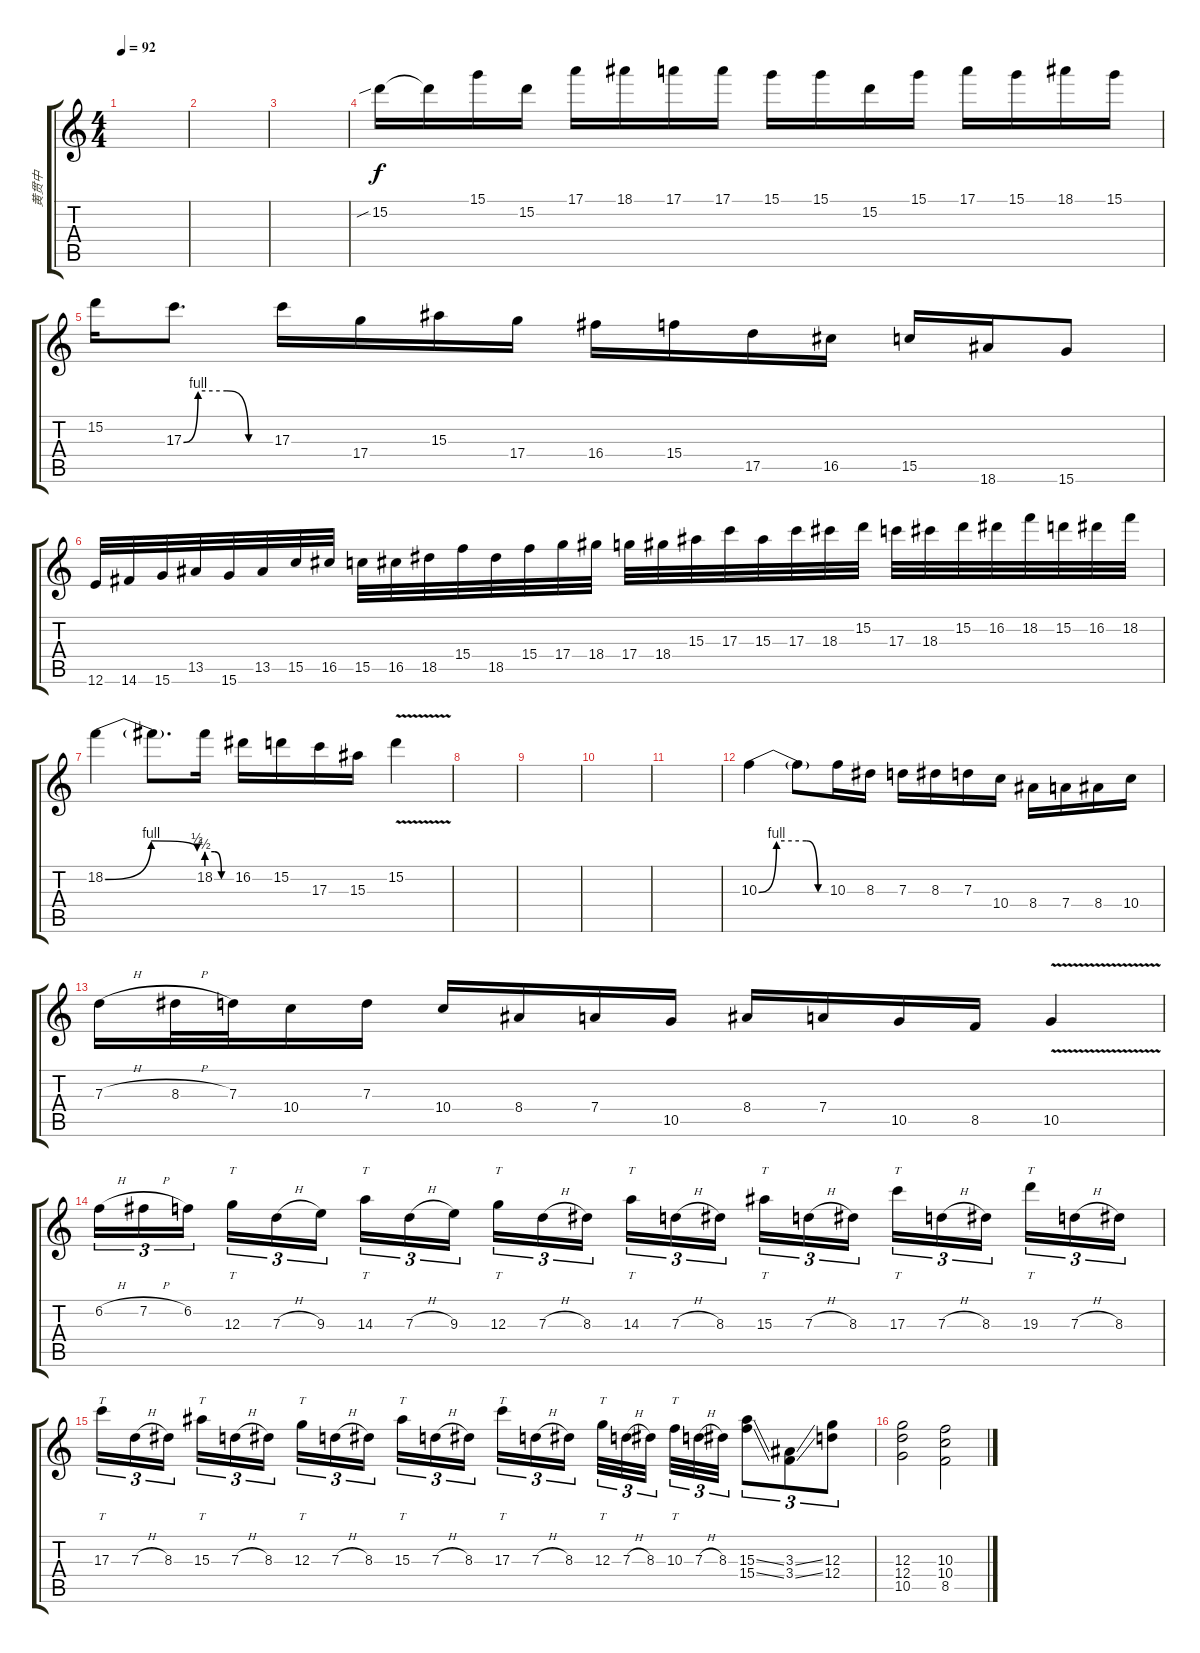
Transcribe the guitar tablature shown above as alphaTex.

\track ("黄贯中" "黄贯中") {instrument distortionguitar}
\staff {score tabs}
\tuning (E4 B3 G3 D3 A2 E2) {hide}
\ts (4 4)
\tempo 92
\clef g2
\ks c
|
|
|
15.2{sib}.16{volume 16} 15.2{t}.16 15.1.16 15.2.16 17.1.16 18.1.16 17.1.16 17.1.16 15.1.16 15.1.16 15.2.16 15.1.16 17.1.16 15.1.16 18.1.16 15.1.16 |
15.2.16 17.3{be (custom 0 0 10 4 30 4 45 0 60 0)}.8{d} 17.3.16 17.4.16 15.3.16 17.4.16 16.4.16 15.4.16 17.5.16 16.5.16 15.5.16 18.6.16 15.6.8 |
12.6.32 14.6.32 15.6.32 13.5.32 15.6.32 13.5.32 15.5.32 16.5.32 15.5.32 16.5.32 18.5.32 15.4.32 18.5.32 15.4.32 17.4.32 18.4.32 17.4.32 18.4.32 15.3.32 17.3.32 15.3.32 17.3.32 18.3.32 15.2.32 17.3.32 18.3.32 15.2.32 16.2.32 18.2.32 15.2.32 16.2.32 18.2.32 |
18.2{be (bendrelease 0 0 15 4 50 4 60 2)}.4 18.2{t}.8{d} 18.2{be (custom 0 2 20 2 36 0 60 0)}.16 16.2.16 15.2.16 17.3.16 15.3.16 15.2{v}.4 |
|
|
|
|
10.3{be (custom 0 0 15 4 40 4 50 0 60 0)}.4 10.3{t}.8 10.3.16 8.3.16 7.3.16 8.3.16 7.3.16 10.4.16 8.4.16 7.4.16 8.4.16 10.4.16 |
7.3{h}.16 8.3{h}.32 7.3.32 10.4.16 7.3.16 10.4.16 8.4.16 7.4.16 10.5.16 8.4.16 7.4.16 10.5.16 8.5.16 10.5{v}.4 |
6.2{h}.16{tu (3 2)} 7.2{h}.16{tu (3 2)} 6.2.16{tu (3 2)} 12.3.16{tt tu (3 2)} 7.3{h}.16{tu (3 2)} 9.3.16{tu (3 2)} 14.3.16{tt tu (3 2)} 7.3{h}.16{tu (3 2)} 9.3.16{tu (3 2)} 12.3.16{tt tu (3 2)} 7.3{h}.16{tu (3 2)} 8.3.16{tu (3 2)} 14.3.16{tt tu (3 2)} 7.3{h}.16{tu (3 2)} 8.3.16{tu (3 2)} 15.3.16{tt tu (3 2)} 7.3{h}.16{tu (3 2)} 8.3.16{tu (3 2)} 17.3.16{tt tu (3 2)} 7.3{h}.16{tu (3 2)} 8.3.16{tu (3 2)} 19.3.16{tt tu (3 2)} 7.3{h}.16{tu (3 2)} 8.3.16{tu (3 2)} |
17.3.16{tt tu (3 2)} 7.3{h}.16{tu (3 2)} 8.3.16{tu (3 2)} 15.3.16{tt tu (3 2)} 7.3{h}.16{tu (3 2)} 8.3.16{tu (3 2)} 12.3.16{tt tu (3 2)} 7.3{h}.16{tu (3 2)} 8.3.16{tu (3 2)} 15.3.16{tt tu (3 2)} 7.3{h}.16{tu (3 2)} 8.3.16{tu (3 2)} 17.3.16{tt tu (3 2)} 7.3{h}.16{tu (3 2)} 8.3.16{tu (3 2)} 12.3.32{tt tu (3 2)} 7.3{h}.32{tu (3 2)} 8.3.32{tu (3 2)} 10.3.32{tt tu (3 2)} 7.3{h}.32{tu (3 2)} 8.3.32{tu (3 2)} (15.3{ss} 15.4{ss}).8{tu (3 2)} (3.3{ss} 3.4{ss}).8{tu (3 2)} (12.3 12.4).8{tu (3 2)} |
(12.3 12.4 10.5).2 (10.3 10.4 8.5).2
